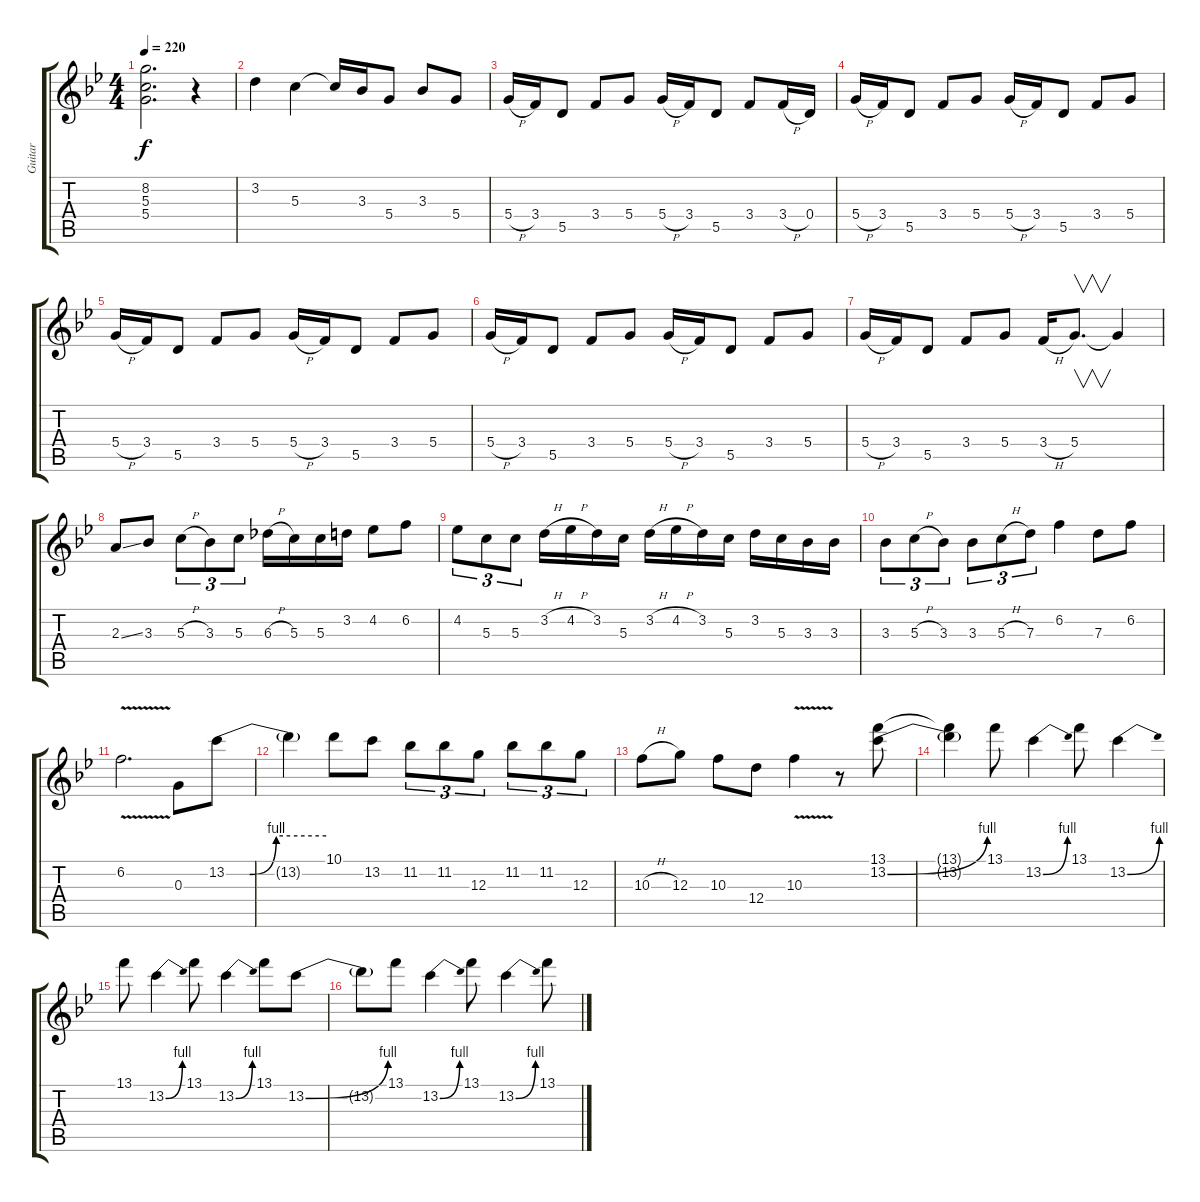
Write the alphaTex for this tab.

\track ("Guitar" "Guitar") {instrument overdrivenguitar}
\staff {score tabs}
\tuning (E4 B3 G3 D3 A2 E2) {hide}
\ts (4 4)
\tempo 220
\clef g2
\ks gminor
(8.2{t} 5.3{t} 5.4{t}).2{d dy f} r.4 |
3.2.4 5.3.4 5.3{t}.16 3.3.16 5.4.8 3.3.8 5.4.8 |
5.4{h}.16 3.4.16 5.5.8 3.4.8 5.4.8 5.4{h}.16 3.4.16 5.5.8 3.4.8 3.4{h}.16 0.4.16 |
5.4{h}.16 3.4.16 5.5.8 3.4.8 5.4.8 5.4{h}.16 3.4.16 5.5.8 3.4.8 5.4.8 |
5.4{h}.16 3.4.16 5.5.8 3.4.8 5.4.8 5.4{h}.16 3.4.16 5.5.8 3.4.8 5.4.8 |
5.4{h}.16 3.4.16 5.5.8 3.4.8 5.4.8 5.4{h}.16 3.4.16 5.5.8 3.4.8 5.4.8 |
5.4{h}.16 3.4.16 5.5.8 3.4.8 5.4.8 3.4{h}.16 5.4.8{v d} 5.4{t}.4 |
2.3{ss}.8 3.3.8 5.3{h}.8{tu (3 2)} 3.3.8{tu (3 2)} 5.3.8{tu (3 2)} 6.3{h}.16 5.3.16 5.3.16 3.2.16 4.2.8 6.2.8 |
4.2.8{tu (3 2)} 5.3.8{tu (3 2)} 5.3.8{tu (3 2)} 3.2{h}.16 4.2{h}.16 3.2.16 5.3.16 3.2{h}.16 4.2{h}.16 3.2.16 5.3.16 3.2.16 5.3.16 3.3.16 3.3.16 |
3.3.8{tu (3 2)} 5.3{h}.8{tu (3 2)} 3.3.8{tu (3 2)} 3.3.8{tu (3 2)} 5.3{h}.8{tu (3 2)} 7.3.8{tu (3 2)} 6.2.4 7.3.8 6.2.8 |
6.2{v}.2{d} 0.3.8 13.2{be (custom 0 0 14 0 30 4 60 4)}.8 |
13.2{t}.4 10.1.8 13.2.8 11.2.8{tu (3 2)} 11.2.8{tu (3 2)} 12.3.8{tu (3 2)} 11.2.8{tu (3 2)} 11.2.8{tu (3 2)} 12.3.8{tu (3 2)} |
10.3{h}.8 12.3.8 10.3.8 12.4.8 10.3{v}.4 r.8 (13.1 13.2{be (bend 0 0 60 4)}).8 |
(13.1{t} 13.2{t}).4{volume 8} 13.1.8 13.2{be (bend 0 0 60 4)}.4 13.1.8 13.2{be (bend 0 0 60 4)}.4 |
13.1.8 13.2{be (bend 0 0 60 4)}.4 13.1.8 13.2{be (bend 0 0 60 4)}.4 13.1.8 13.2{be (bend 0 0 60 4)}.8 |
13.2{t}.8 13.1.8 13.2{be (bend 0 0 60 4)}.4 13.1.8 13.2{be (bend 0 0 60 4)}.4 13.1.8
